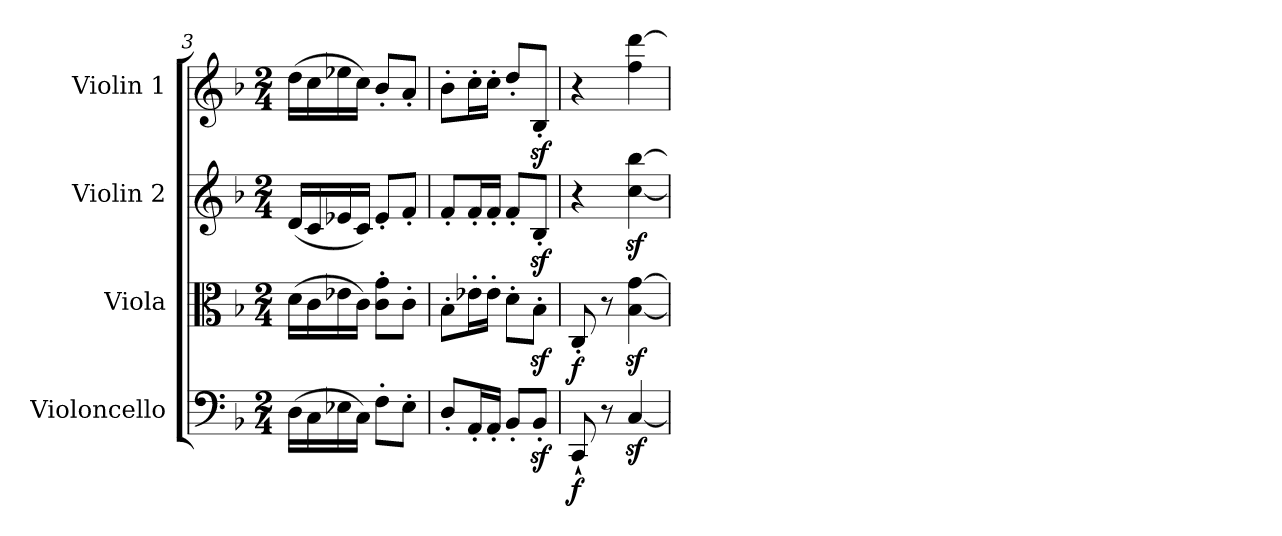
**kern	**dynam	**kern	**dynam	**kern	**kern	**dynam
*part4	*part4	*part3	*part3	*part2	*part1	*part1
*staff4	*staff4	*staff3	*staff3	*staff2	*staff1	*staff1
*I"Violoncello	*	*I"Viola	*	*I"Violin 2	*I"Violin 1	*
*I'Vc	*	*I'Vla	*	*I'Vln	*I'Vln	*
*clefF4	*	*clefC3	*	*clefG2	*clefG2	*
*k[b-]	*	*k[b-]	*	*k[b-]	*k[b-]	*
*M2/4	*	*M2/4	*	*M2/4	*M2/4	*
=3	=3	=3	=3	=3	=3	=3
(16D\LL	.	(16d\LL	.	(16d/LL	(16dd\LL	.
16C\	.	16c\	.	16c/	16cc\	.
16E-X\	.	16e-X\	.	16e-X/	16ee-X\	.
16C\JJ)	.	16c\JJ)	.	16c/JJ)	16cc\JJ)	.
8F'\L	.	8c\' 8g\'L	.	8e-'/L	8b-'/L	.
8E-'\J	.	8c'\J	.	8f'/J	8a'/J	.
=4	=4	=4	=4	=4	=4	=4
8D'/L	.	8B-'\L	.	8f'/L	8b-'\L	.
16AA'/L	.	16e-X'\L	.	16f'/L	16cc'\L	.
16AA'/JJ	.	16e-'\JJ	.	16f'/JJ	16cc'\JJ	.
8BB-'/L	.	8d'\L	.	8f'/L	8dd'/L	.
8BB-z<'/J	.	8B-z<'\J	.	8B-z<'/J	8B-z<'/J	.
=5	=5	=5	=5	=5	=5	=5
!	!LO:DY:b	!	!LO:DY:b	!	!	!
8CC`/	f	8C'/	f	4r	4r	.
8r	.	8r	.	.	.	.
!	!	!	!	!	!	!LO:DY:b
[4Cz</	.	[4B-\z< [4g\z<	.	[4cc\z< [4bb-\z<	4ff\ [4ddd\	other-dynamics
=	=	=	=	=	=	=
*-	*-	*-	*-	*-	*-	*-
